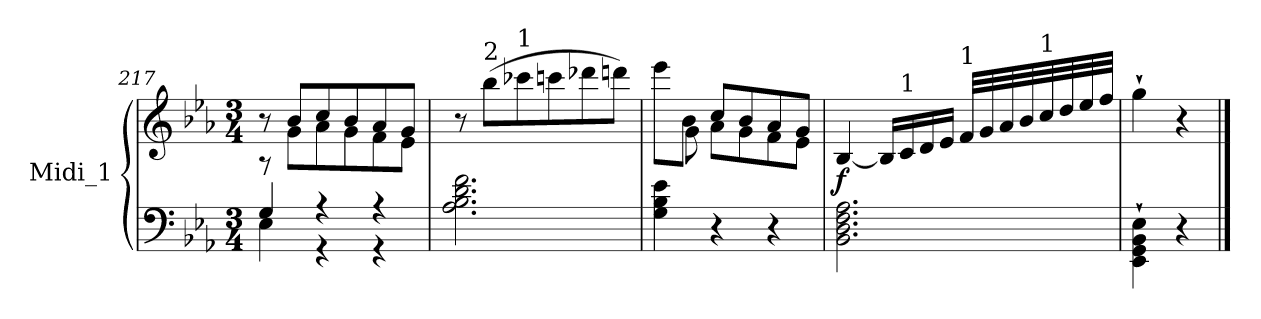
**kern	**kern	**dynam
*part1	*part1	*part1
*staff2	*staff1	*staff1/2
*I"Midi_1	*	*
*clefF4	*clefG2	*
*k[b-e-a-]	*k[b-e-a-]	*
*E-:	*E-:	*
*M3/4	*M3/4	*
=217	=217	=217
*^	*^	*
*	*^	*	*	*
8rb	4G/	4E-\	8r	8ryy	.
2ryy	.	.	8b-/L	8g\L	.
.	4r	4r	8cc/	8a-\	.
.	.	.	8b-/	8g\	.
.	4r	4r	8a-/	8f\	.
8ryy	.	.	8g/J	8e-\J	.
*	*	*	*v	*v	*
=218	=218	=218	=218	=218
2ryy	2.A-\ 2.B-\ 2.d\ 2.f\	2ryy	8r	.
!	!	!	!LO:TX:a:t=2	!
.	.	.	(>8bb-\L	.
!	!	!	!LO:TX:a:t=1	!
.	.	.	8ccc-X\	.
.	.	.	8cccn\	.
4ryy	.	4ryy	8ddd-X\	.
.	.	.	8dddn\J)	.
*	*v	*v	*	*
!!LO:LB:g=z
=219	=219	=219	=219
*	*	*^	*
8ryy	4G\ 4B-\ 4e-\	8eee-\L	8ryy	.
2ryy	.	8b-\J	8g\	.
.	4r	8cc/L	8a-\L	.
.	.	8b-/	8g\	.
.	4r	8a-/	8f\	.
8ryy	.	8g/J	8e-\J	.
=220	=220	=220	=220	=220
!	!	!LO:TX:a:t=2	!	!
!	!	!	!	!LO:DY:b
*	*	*v	*v	*
2ryy	2.BB-\ 2.D\ 2.F\ 2.A-\	[4B-/	f
.	.	16B-/LL]	.
!	!	!LO:TX:a:t=1	!
.	.	16c/	.
.	.	16d/	.
.	.	16e-/JJ	.
!	!	!LO:TX:a:t=1	!
4ryy	.	32f/LLL	.
.	.	32g/	.
.	.	32a-/	.
.	.	32b-/	.
!	!	!LO:TX:a:t=1	!
.	.	32cc/	.
.	.	32dd/	.
.	.	32ee-/	.
.	.	32ff/JJJ	.
=221	=221	=221	=221
2ryy	4EE-\` 4GG\` 4BB-\` 4E-\`	4gg`\	.
.	4r	4r	.
*v	*v	*	*
==	==	==
*-	*-	*-
